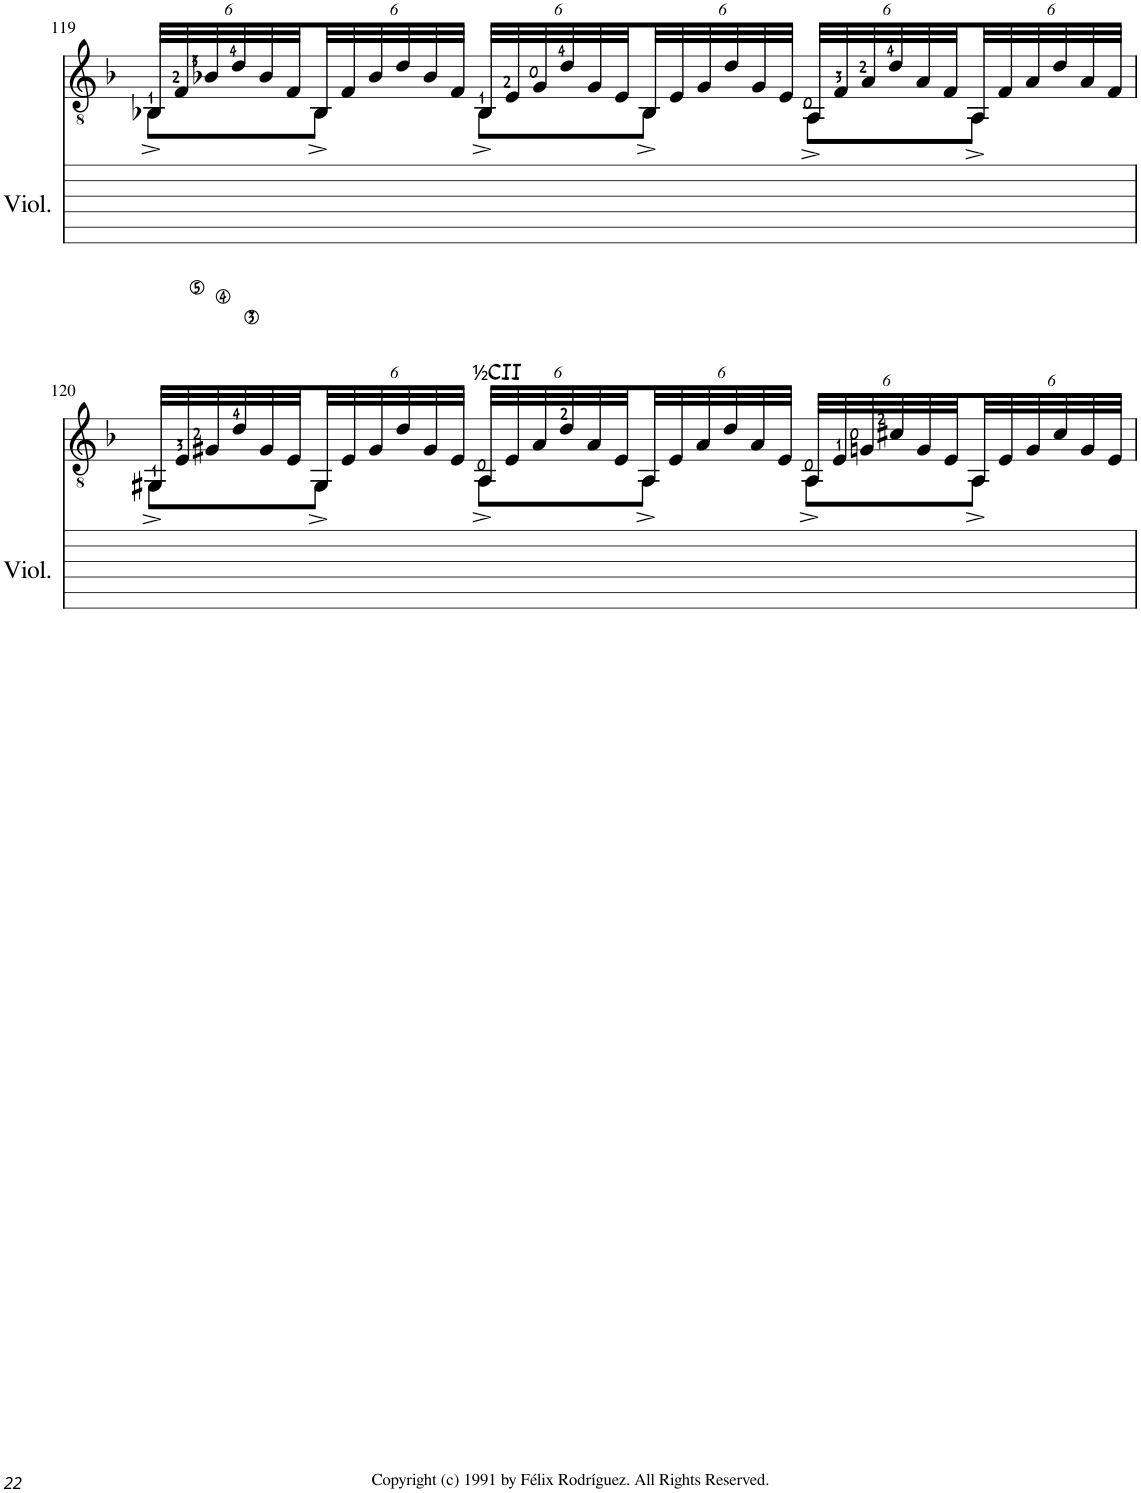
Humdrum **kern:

**kern	**kern
*part2	*part1
*staff2	*staff1
*I"Violão acústico	*I"6ta en Re
*I'Viol.	*
!!LO:PB:g=z
*	*clefGv2
*k[b-]	*k[b-]
*M3/4	*M3/4
*	*Xbrackettup
=119	=119
*	*^
2.r	48BB-X/LLL	8BB-^\L
.	48F/	.
.	48B-X/	.
.	48d/	.
.	48B-/	.
.	48F/	.
.	48BB-/	8BB-^\J
.	48F/	.
.	48B-/	.
.	48d/	.
.	48B-/	.
.	48F/JJJ	.
.	48BB-/LLL	8BB-^\L
.	48E/	.
.	48G/	.
.	48d/	.
.	48G/	.
.	48E/	.
.	48BB-/	8BB-^\J
.	48E/	.
.	48G/	.
.	48d/	.
.	48G/	.
.	48E/JJJ	.
.	48AA/LLL	8AA^\L
.	48F/	.
.	48A/	.
.	48d/	.
.	48A/	.
.	48F/	.
.	48AA/	8AA^\J
.	48F/	.
.	48A/	.
.	48d/	.
.	48A/	.
.	48F/JJJ	.
!!LO:LB:g=z	!!
=120	=120	=120
*	*Xtuplet	*
2.r	48GG#X/LLL	8GG#^\L
.	48E/	.
.	48G#X/	.
.	48d/	.
.	48G#/	.
.	48E/	.
*	*tuplet	*
.	48GG#/	8GG#^\J
.	48E/	.
.	48G#/	.
.	48d/	.
.	48G#/	.
.	48E/JJJ	.
!	!LO:TX:a:t=½CII	!
.	48AA/LLL	8AA^\L
.	48E/	.
.	48A/	.
.	48d/	.
.	48A/	.
.	48E/	.
.	48AA/	8AA^\J
.	48E/	.
.	48A/	.
.	48d/	.
.	48A/	.
.	48E/JJJ	.
.	48AA/LLL	8AA^\L
.	48E/	.
.	48Gn/	.
.	48c#X/	.
.	48G/	.
.	48E/	.
.	48AA/	8AA^\J
.	48E/	.
.	48G/	.
.	48c#/	.
.	48G/	.
.	48E/JJJ	.
*	*v	*v
=	=
*-	*-
